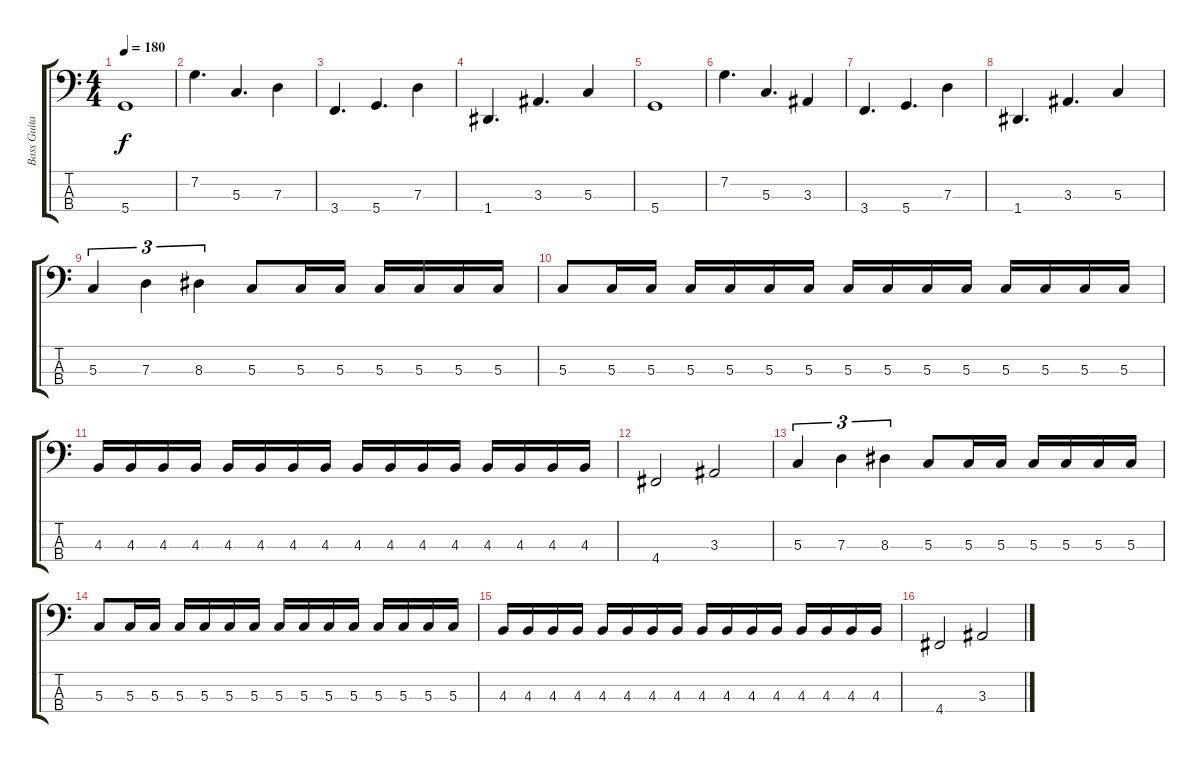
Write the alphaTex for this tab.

\track ("Bass Guitar" "Bass Guita") {instrument electricbassfinger}
\staff {score tabs}
\tuning (F2 C2 G1 D1) {hide}
\ts (4 4)
\tempo 180
\clef f4
\ks c
5.4.1{dy f} |
7.2.4{d} 5.3.4{d} 7.3.4 |
3.4.4{d} 5.4.4{d} 7.3.4 |
1.4.4{d} 3.3.4{d} 5.3.4 |
5.4.1 |
7.2.4{d} 5.3.4{d} 3.3.4 |
3.4.4{d} 5.4.4{d} 7.3.4 |
1.4.4{d} 3.3.4{d} 5.3.4 |
5.3.4{tu (3 2)} 7.3.4{tu (3 2)} 8.3.4{tu (3 2)} 5.3.8 5.3.16 5.3.16 5.3.16 5.3.16 5.3.16 5.3.16 |
5.3.8 5.3.16 5.3.16 5.3.16 5.3.16 5.3.16 5.3.16 5.3.16 5.3.16 5.3.16 5.3.16 5.3.16 5.3.16 5.3.16 5.3.16 |
4.3.16 4.3.16 4.3.16 4.3.16 4.3.16 4.3.16 4.3.16 4.3.16 4.3.16 4.3.16 4.3.16 4.3.16 4.3.16 4.3.16 4.3.16 4.3.16 |
4.4.2 3.3.2 |
5.3.4{tu (3 2)} 7.3.4{tu (3 2)} 8.3.4{tu (3 2)} 5.3.8 5.3.16 5.3.16 5.3.16 5.3.16 5.3.16 5.3.16 |
5.3.8 5.3.16 5.3.16 5.3.16 5.3.16 5.3.16 5.3.16 5.3.16 5.3.16 5.3.16 5.3.16 5.3.16 5.3.16 5.3.16 5.3.16 |
4.3.16 4.3.16 4.3.16 4.3.16 4.3.16 4.3.16 4.3.16 4.3.16 4.3.16 4.3.16 4.3.16 4.3.16 4.3.16 4.3.16 4.3.16 4.3.16 |
4.4.2 3.3.2
